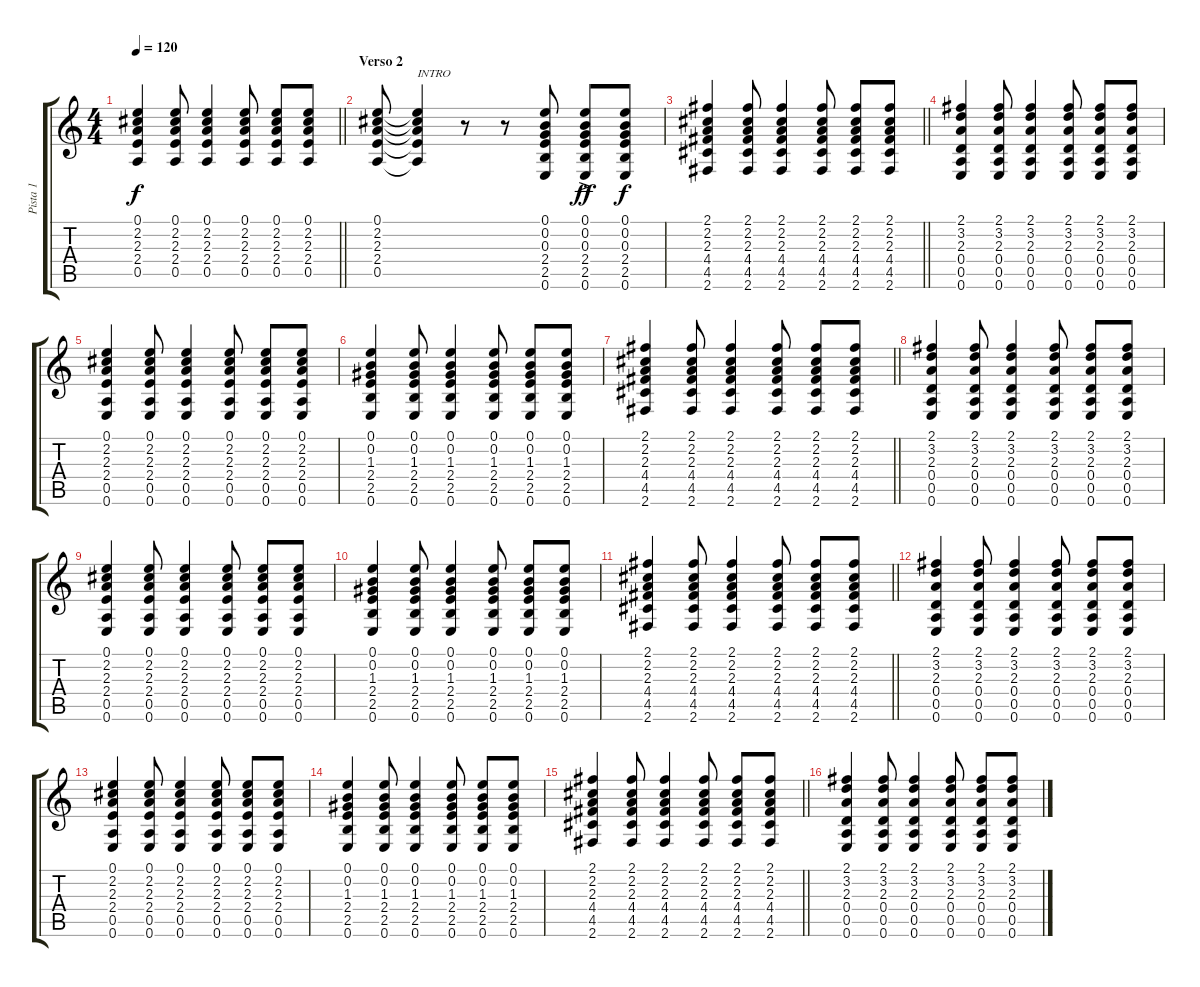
\track ("Pista 1" "Pista 1") {instrument acousticguitarsteel}
\staff {score tabs}
\tuning (E4 B3 G3 D3 A2 E2) {hide}
\ts (4 4)
\tempo 120
\clef g2
\barLineRight lightlight
\ks c
(0.1 2.2 2.3 2.4 0.5).4{dy f} (0.1 2.2 2.3 2.4 0.5).8 (0.1 2.2 2.3 2.4 0.5).4 (0.1 2.2 2.3 2.4 0.5).8 (0.1 2.2 2.3 2.4 0.5).8 (0.1 2.2 2.3 2.4 0.5).8 |
\section ("" "Verso 2")
(0.1 2.2 2.3 2.4 0.5).8 (0.1{t} 2.2{t} 2.3{t} 2.4{t} 0.5{t}).4{txt "INTRO"} r.8 r.8 (0.1 0.2 0.3 2.4 2.5 0.6).8 (0.1{ac} 0.2{ac} 0.3{ac} 2.4{ac} 2.5{ac} 0.6{ac}).8{dy ff} (0.1 0.2 0.3 2.4 2.5 0.6).8{dy f} |
\barLineRight lightlight
(2.1 2.2 2.3 4.4 4.5 2.6).4 (2.1 2.2 2.3 4.4 4.5 2.6).8 (2.1 2.2 2.3 4.4 4.5 2.6).4 (2.1 2.2 2.3 4.4 4.5 2.6).8 (2.1 2.2 2.3 4.4 4.5 2.6).8 (2.1 2.2 2.3 4.4 4.5 2.6).8 |
(2.1 3.2 2.3 0.4 0.5 0.6).4 (2.1 3.2 2.3 0.4 0.5 0.6).8 (2.1 3.2 2.3 0.4 0.5 0.6).4 (2.1 3.2 2.3 0.4 0.5 0.6).8 (2.1 3.2 2.3 0.4 0.5 0.6).8 (2.1 3.2 2.3 0.4 0.5 0.6).8 |
(0.1 2.2 2.3 2.4 0.5 0.6).4 (0.1 2.2 2.3 2.4 0.5 0.6).8 (0.1 2.2 2.3 2.4 0.5 0.6).4 (0.1 2.2 2.3 2.4 0.5 0.6).8 (0.1 2.2 2.3 2.4 0.5 0.6).8 (0.1 2.2 2.3 2.4 0.5 0.6).8 |
(0.1 0.2 1.3 2.4 2.5 0.6).4 (0.1 0.2 1.3 2.4 2.5 0.6).8 (0.1 0.2 1.3 2.4 2.5 0.6).4 (0.1 0.2 1.3 2.4 2.5 0.6).8 (0.1 0.2 1.3 2.4 2.5 0.6).8 (0.1 0.2 1.3 2.4 2.5 0.6).8 |
\barLineRight lightlight
(2.1 2.2 2.3 4.4 4.5 2.6).4 (2.1 2.2 2.3 4.4 4.5 2.6).8 (2.1 2.2 2.3 4.4 4.5 2.6).4 (2.1 2.2 2.3 4.4 4.5 2.6).8 (2.1 2.2 2.3 4.4 4.5 2.6).8 (2.1 2.2 2.3 4.4 4.5 2.6).8 |
(2.1 3.2 2.3 0.4 0.5 0.6).4 (2.1 3.2 2.3 0.4 0.5 0.6).8 (2.1 3.2 2.3 0.4 0.5 0.6).4 (2.1 3.2 2.3 0.4 0.5 0.6).8 (2.1 3.2 2.3 0.4 0.5 0.6).8 (2.1 3.2 2.3 0.4 0.5 0.6).8 |
(0.1 2.2 2.3 2.4 0.5 0.6).4 (0.1 2.2 2.3 2.4 0.5 0.6).8 (0.1 2.2 2.3 2.4 0.5 0.6).4 (0.1 2.2 2.3 2.4 0.5 0.6).8 (0.1 2.2 2.3 2.4 0.5 0.6).8 (0.1 2.2 2.3 2.4 0.5 0.6).8 |
(0.1 0.2 1.3 2.4 2.5 0.6).4 (0.1 0.2 1.3 2.4 2.5 0.6).8 (0.1 0.2 1.3 2.4 2.5 0.6).4 (0.1 0.2 1.3 2.4 2.5 0.6).8 (0.1 0.2 1.3 2.4 2.5 0.6).8 (0.1 0.2 1.3 2.4 2.5 0.6).8 |
\barLineRight lightlight
(2.1 2.2 2.3 4.4 4.5 2.6).4 (2.1 2.2 2.3 4.4 4.5 2.6).8 (2.1 2.2 2.3 4.4 4.5 2.6).4 (2.1 2.2 2.3 4.4 4.5 2.6).8 (2.1 2.2 2.3 4.4 4.5 2.6).8 (2.1 2.2 2.3 4.4 4.5 2.6).8 |
(2.1 3.2 2.3 0.4 0.5 0.6).4 (2.1 3.2 2.3 0.4 0.5 0.6).8 (2.1 3.2 2.3 0.4 0.5 0.6).4 (2.1 3.2 2.3 0.4 0.5 0.6).8 (2.1 3.2 2.3 0.4 0.5 0.6).8 (2.1 3.2 2.3 0.4 0.5 0.6).8 |
(0.1 2.2 2.3 2.4 0.5 0.6).4 (0.1 2.2 2.3 2.4 0.5 0.6).8 (0.1 2.2 2.3 2.4 0.5 0.6).4 (0.1 2.2 2.3 2.4 0.5 0.6).8 (0.1 2.2 2.3 2.4 0.5 0.6).8 (0.1 2.2 2.3 2.4 0.5 0.6).8 |
(0.1 0.2 1.3 2.4 2.5 0.6).4 (0.1 0.2 1.3 2.4 2.5 0.6).8 (0.1 0.2 1.3 2.4 2.5 0.6).4 (0.1 0.2 1.3 2.4 2.5 0.6).8 (0.1 0.2 1.3 2.4 2.5 0.6).8 (0.1 0.2 1.3 2.4 2.5 0.6).8 |
\barLineRight lightlight
(2.1 2.2 2.3 4.4 4.5 2.6).4 (2.1 2.2 2.3 4.4 4.5 2.6).8 (2.1 2.2 2.3 4.4 4.5 2.6).4 (2.1 2.2 2.3 4.4 4.5 2.6).8 (2.1 2.2 2.3 4.4 4.5 2.6).8 (2.1 2.2 2.3 4.4 4.5 2.6).8 |
(2.1 3.2 2.3 0.4 0.5 0.6).4 (2.1 3.2 2.3 0.4 0.5 0.6).8 (2.1 3.2 2.3 0.4 0.5 0.6).4 (2.1 3.2 2.3 0.4 0.5 0.6).8 (2.1 3.2 2.3 0.4 0.5 0.6).8 (2.1 3.2 2.3 0.4 0.5 0.6).8
